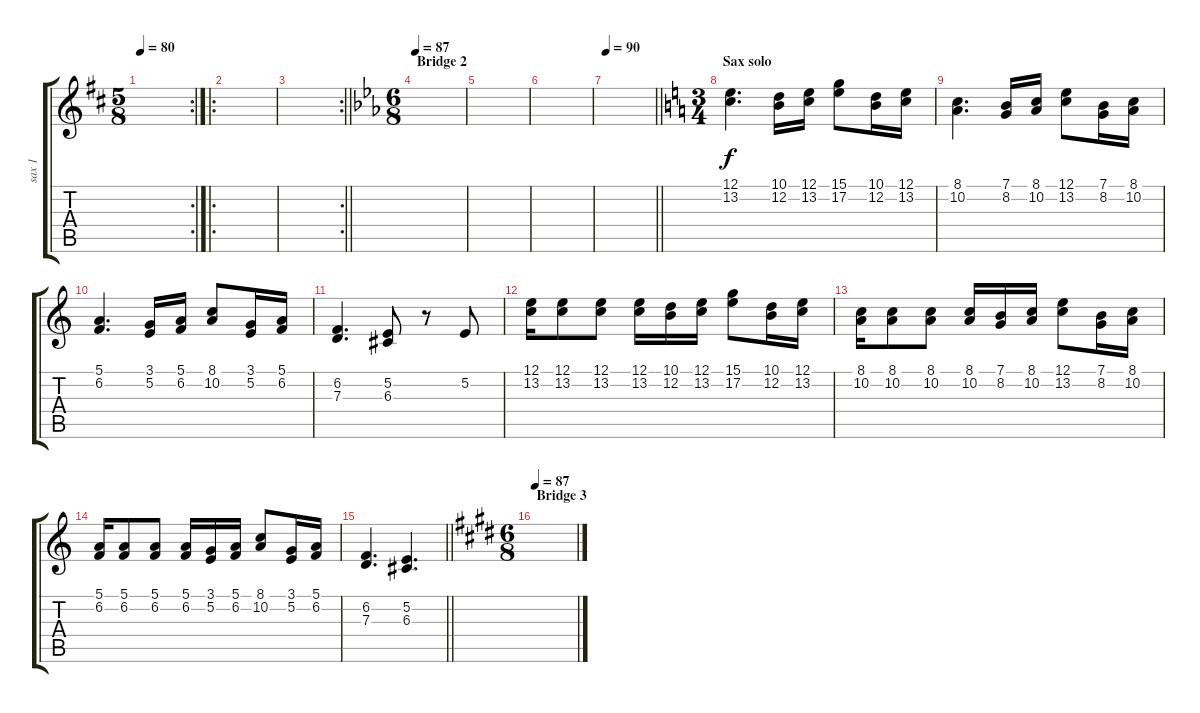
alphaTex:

\track ("sax 1" "sax 1") {instrument altosax}
\staff {score tabs}
\tuning (E4 B3 G3 D3 A2 E2) {hide}
\rc 2
\ts (5 8)
\tempo 80
\clef g2
\ks d
|
\ro
|
\rc 2
\barLineRight lightlight
|
\ts (6 8)
\section ("" "Bridge 2")
\tempo 87
\ks eb
|
|
|
\tempo 90
\barLineRight lightlight
|
\ts (3 4)
\section ("" "Sax solo")
\ks c
(12.1 13.2).4{d dy f} (10.1 12.2).16 (12.1 13.2).16 (15.1 17.2).8 (10.1 12.2).16 (12.1 13.2).16 |
(8.1 10.2).4{d} (7.1 8.2).16 (8.1 10.2).16 (12.1 13.2).8 (7.1 8.2).16 (8.1 10.2).16 |
(5.1 6.2).4{d} (3.1 5.2).16 (5.1 6.2).16 (8.1 10.2).8 (3.1 5.2).16 (5.1 6.2).16 |
(6.2 7.3).4{d} (5.2 6.3).8 r.8 5.2.8 |
(12.1 13.2).16 (12.1 13.2).8 (12.1 13.2).8 (12.1 13.2).16 (10.1 12.2).16 (12.1 13.2).16 (15.1 17.2).8 (10.1 12.2).16 (12.1 13.2).16 |
(8.1 10.2).16 (8.1 10.2).8 (8.1 10.2).8 (8.1 10.2).16 (7.1 8.2).16 (8.1 10.2).16 (12.1 13.2).8 (7.1 8.2).16 (8.1 10.2).16 |
(5.1 6.2).16 (5.1 6.2).8 (5.1 6.2).8 (5.1 6.2).16 (3.1 5.2).16 (5.1 6.2).16 (8.1 10.2).8 (3.1 5.2).16 (5.1 6.2).16 |
\barLineRight lightlight
(6.2 7.3).4{d} (5.2 6.3).4{d} |
\ts (6 8)
\section ("" "Bridge 3")
\tempo 87
\ks e
